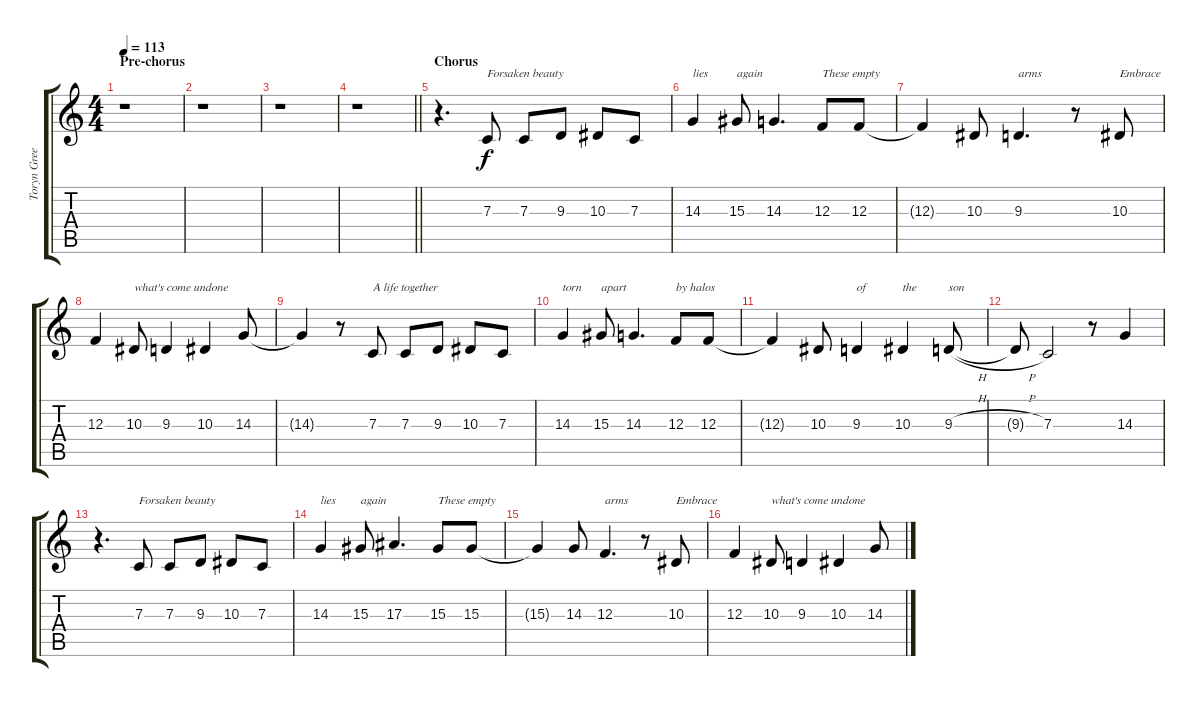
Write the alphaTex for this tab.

\track ("Toryn Green (Vocals)" "Toryn Gree") {instrument violin}
\staff {score tabs}
\tuning (D4 A3 F3 C3 G2 C2) {hide}
\ts (4 4)
\section ("" "Pre-chorus")
\tempo 113
\clef g2
\ks c
r.1{dy f} |
r.1 |
r.1 |
\barLineRight lightlight
r.1 |
\section ("" "Chorus")
r.4{d} 7.3.8{txt "Forsaken beauty"} 7.3.8 9.3.8 10.3.8 7.3.8 |
14.3.4{txt "lies"} 15.3.8{txt "again"} 14.3.4{d} 12.3.8{txt "These empty"} 12.3.8 |
12.3{t}.4 10.3.8 9.3.4{d txt "arms"} r.8 10.3.8{txt "Embrace"} |
12.3.4 10.3.8{txt "what's come undone"} 9.3.4 10.3.4 14.3.8 |
14.3{t}.4 r.8 7.3.8{txt "A life together"} 7.3.8 9.3.8 10.3.8 7.3.8 |
14.3.4{txt "torn"} 15.3.8{txt "apart"} 14.3.4{d} 12.3.8{txt "by halos"} 12.3.8 |
12.3{t}.4 10.3.8 9.3.4{txt "of"} 10.3.4{txt "the"} 9.3{h}.8{txt "son"} |
9.3{h t}.8 7.3.2 r.8 14.3.4 |
r.4{d} 7.3.8{txt "Forsaken beauty"} 7.3.8 9.3.8 10.3.8 7.3.8 |
14.3.4{txt "lies"} 15.3.8{txt "again"} 17.3.4{d} 15.3.8{txt "These empty"} 15.3.8 |
15.3{t}.4 14.3.8 12.3.4{d txt "arms"} r.8 10.3.8{txt "Embrace"} |
12.3.4 10.3.8{txt "what's come undone"} 9.3.4 10.3.4 14.3.8
